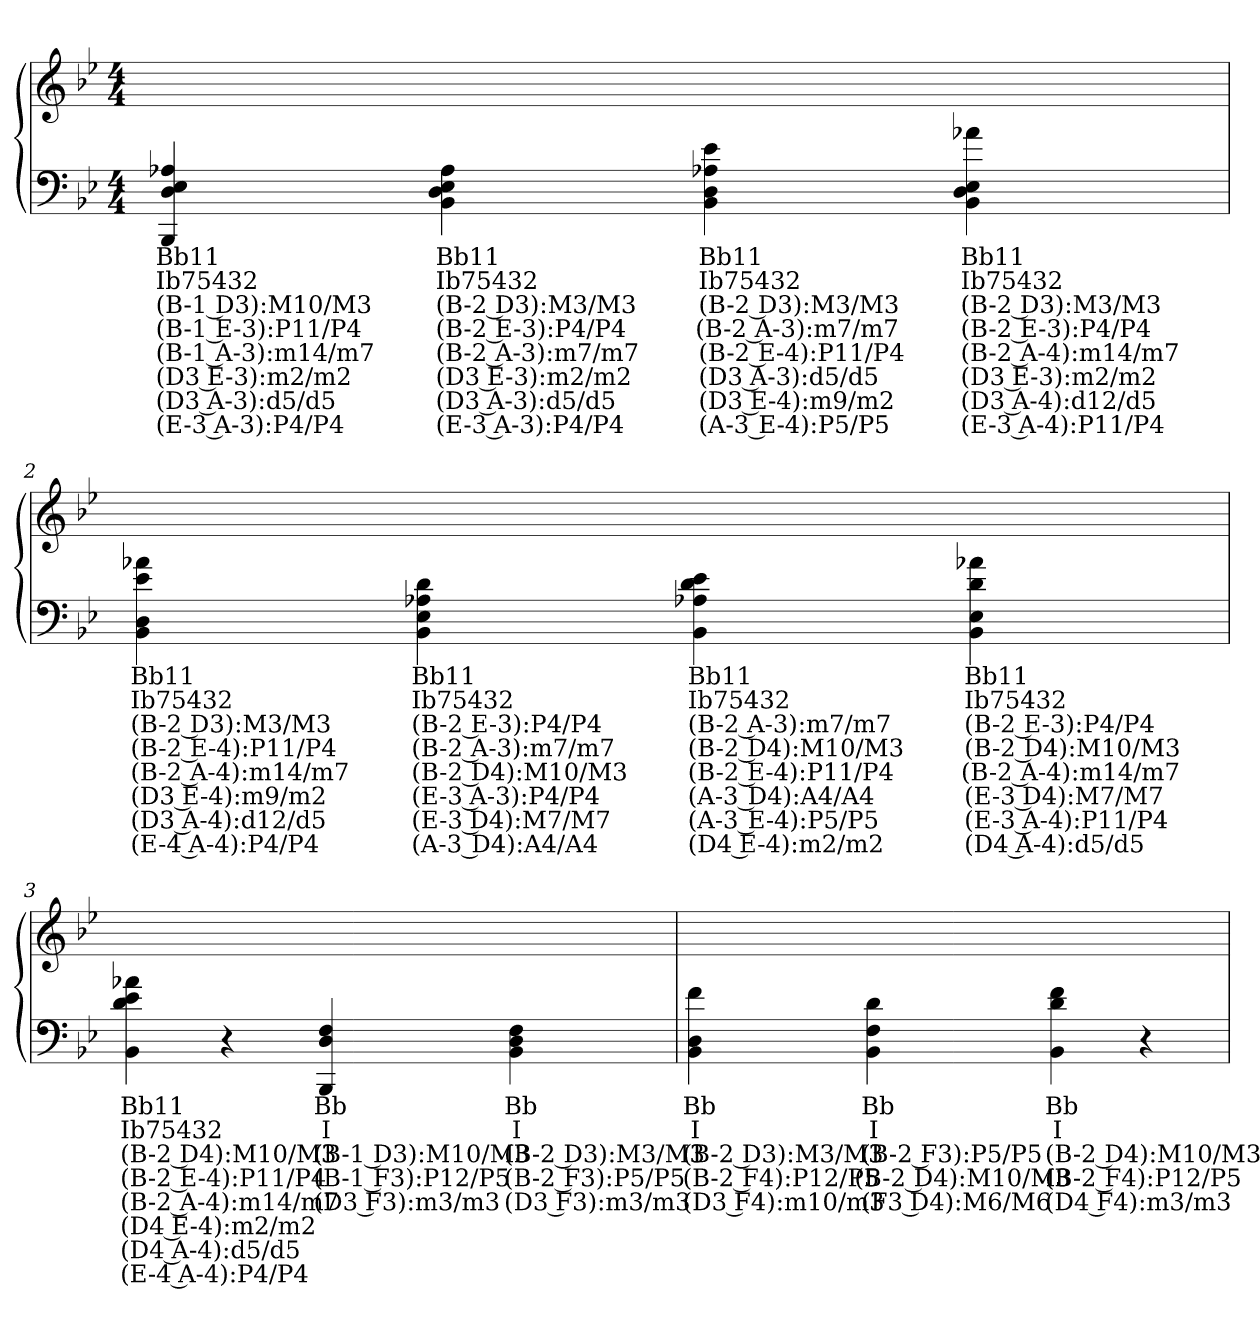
**kern	**text	**text	**text	**text	**text	**text	**text	**text	**kern
*part2	*part2	*part2	*part2	*part2	*part2	*part2	*part2	*part2	*part1
*staff2	*staff2	*staff2	*staff2	*staff2	*staff2	*staff2	*staff2	*staff2	*staff1
*clefF4	*	*	*	*	*	*	*	*	*clefG2
*k[b-e-]	*	*	*	*	*	*	*	*	*k[b-e-]
*B-:	*	*	*	*	*	*	*	*	*B-:
*M4/4	*	*	*	*	*	*	*	*	*M4/4
*MM60	*	*	*	*	*	*	*	*	*MM60
=1	=1	=1	=1	=1	=1	=1	=1	=1	=1
4BBB- 4D 4E- 4A-X	Bb11	Ib75432	(B-1 D3):M10/M3	(B-1 E-3):P11/P4	(B-1 A-3):m14/m7	(D3 E-3):m2/m2	(D3 A-3):d5/d5	(E-3 A-3):P4/P4	1ryy
4BB- 4D 4E- 4A-	Bb11	Ib75432	(B-2 D3):M3/M3	(B-2 E-3):P4/P4	(B-2 A-3):m7/m7	(D3 E-3):m2/m2	(D3 A-3):d5/d5	(E-3 A-3):P4/P4	.
4BB- 4D 4A-X 4e-	Bb11	Ib75432	(B-2 D3):M3/M3	(B-2 A-3):m7/m7	(B-2 E-4):P11/P4	(D3 A-3):d5/d5	(D3 E-4):m9/m2	(A-3 E-4):P5/P5	.
4BB- 4D 4E- 4a-X	Bb11	Ib75432	(B-2 D3):M3/M3	(B-2 E-3):P4/P4	(B-2 A-4):m14/m7	(D3 E-3):m2/m2	(D3 A-4):d12/d5	(E-3 A-4):P11/P4	.
=2	=2	=2	=2	=2	=2	=2	=2	=2	=2
4BB- 4D 4e- 4a-X	Bb11	Ib75432	(B-2 D3):M3/M3	(B-2 E-4):P11/P4	(B-2 A-4):m14/m7	(D3 E-4):m9/m2	(D3 A-4):d12/d5	(E-4 A-4):P4/P4	1ryy
4BB- 4E- 4A-X 4d	Bb11	Ib75432	(B-2 E-3):P4/P4	(B-2 A-3):m7/m7	(B-2 D4):M10/M3	(E-3 A-3):P4/P4	(E-3 D4):M7/M7	(A-3 D4):A4/A4	.
4BB- 4A-X 4d 4e-	Bb11	Ib75432	(B-2 A-3):m7/m7	(B-2 D4):M10/M3	(B-2 E-4):P11/P4	(A-3 D4):A4/A4	(A-3 E-4):P5/P5	(D4 E-4):m2/m2	.
4BB- 4E- 4d 4a-X	Bb11	Ib75432	(B-2 E-3):P4/P4	(B-2 D4):M10/M3	(B-2 A-4):m14/m7	(E-3 D4):M7/M7	(E-3 A-4):P11/P4	(D4 A-4):d5/d5	.
=3	=3	=3	=3	=3	=3	=3	=3	=3	=3
4BB- 4d 4e- 4a-X	Bb11	Ib75432	(B-2 D4):M10/M3	(B-2 E-4):P11/P4	(B-2 A-4):m14/m7	(D4 E-4):m2/m2	(D4 A-4):d5/d5	(E-4 A-4):P4/P4	1ryy
4r	.	.	.	.	.	.	.	.	.
4BBB- 4D 4F	Bb	I	(B-1 D3):M10/M3	(B-1 F3):P12/P5	(D3 F3):m3/m3	.	.	.	.
4BB- 4D 4F	Bb	I	(B-2 D3):M3/M3	(B-2 F3):P5/P5	(D3 F3):m3/m3	.	.	.	.
=4	=4	=4	=4	=4	=4	=4	=4	=4	=4
4BB- 4D 4f	Bb	I	(B-2 D3):M3/M3	(B-2 F4):P12/P5	(D3 F4):m10/m3	.	.	.	1ryy
4BB- 4F 4d	Bb	I	(B-2 F3):P5/P5	(B-2 D4):M10/M3	(F3 D4):M6/M6	.	.	.	.
4BB- 4d 4f	Bb	I	(B-2 D4):M10/M3	(B-2 F4):P12/P5	(D4 F4):m3/m3	.	.	.	.
4r	.	.	.	.	.	.	.	.	.
=	=	=	=	=	=	=	=	=	=
*-	*-	*-	*-	*-	*-	*-	*-	*-	*-
